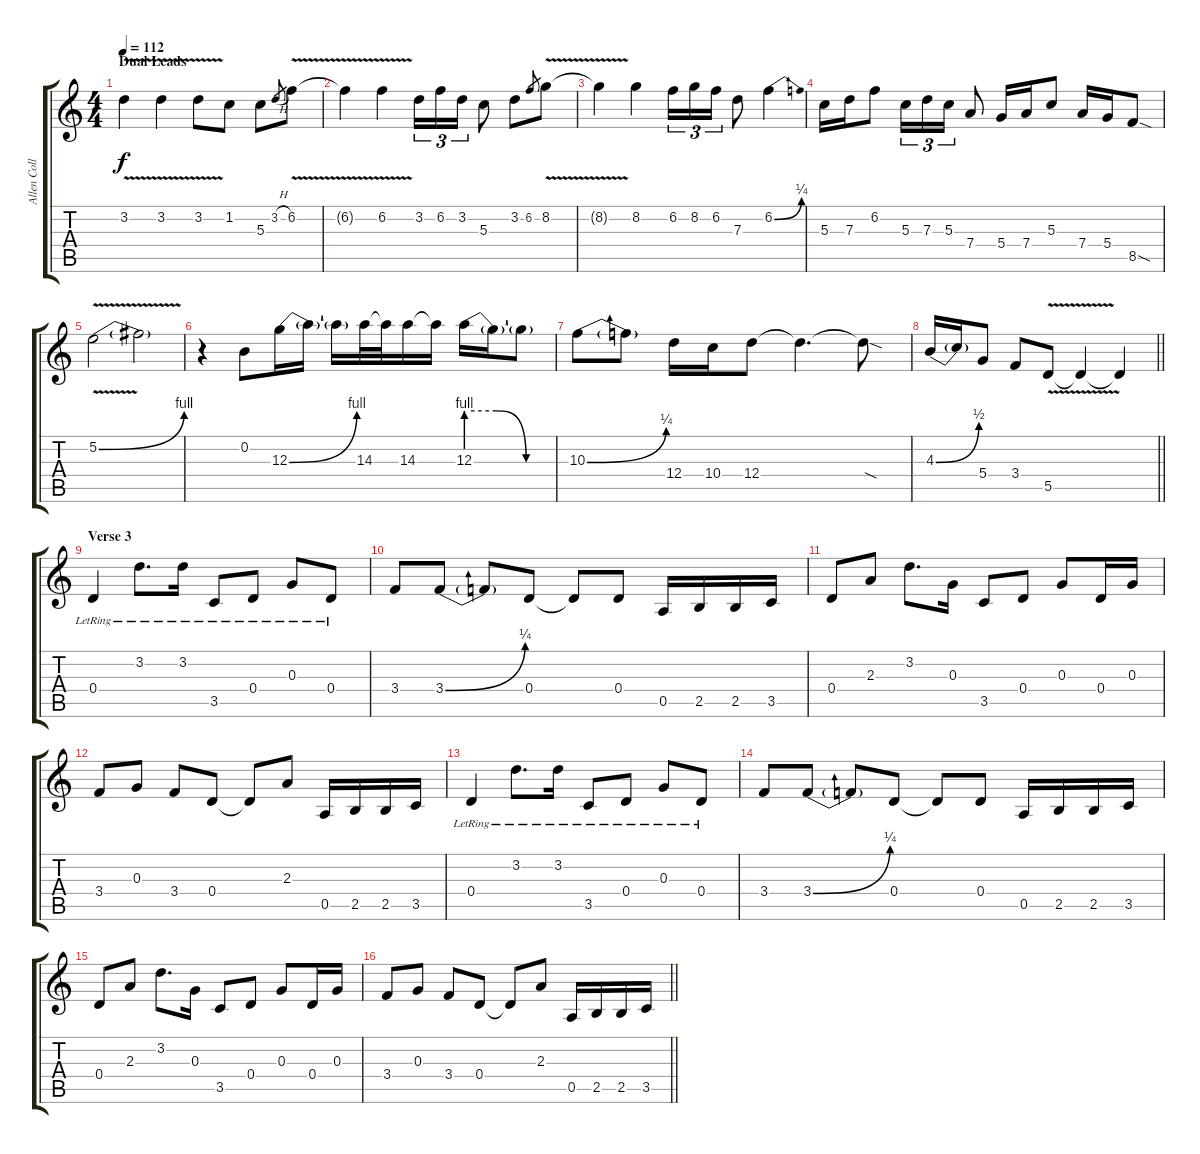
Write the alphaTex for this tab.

\track ("Allen Collins" "Allen Coll") {instrument distortionguitar}
\staff {score tabs}
\tuning (E4 B3 G3 D3 A2 E2) {hide}
\ts (4 4)
\section ("" "Dual Leads")
\tempo 112
\clef g2
\ks c
3.2{v}.4{dy f} 3.2{v}.4 3.2{v}.8 1.2.8 5.3.8 3.2{h}.8{gr} 6.2{v}.8 |
6.2{t}.4 6.2{v}.4 3.2.16{tu (3 2)} 6.2.16{tu (3 2)} 3.2.16{tu (3 2)} 5.3.8 3.2.8 6.2.8{gr} 8.2{v}.8 |
8.2{t}.4 8.2.4 6.2.16{tu (3 2)} 8.2.16{tu (3 2)} 6.2.16{tu (3 2)} 7.3.8 6.2{be (bend 0 0 60 1)}.4 |
5.3.16 7.3.16 6.2.8 5.3.16{tu (3 2)} 7.3.16{tu (3 2)} 5.3.16{tu (3 2)} 7.4.8 5.4.16 7.4.16 5.3.8 7.4.16 5.4.16 8.5{sod}.8 |
5.2{be (bend 0 0 60 4) v}.2 5.2{t}.2 |
r.4 0.2.8 12.3{be (bend 0 0 60 4)}.16 12.3{t}.16 12.3{t}.16 14.3.32 14.3{t}.32 14.3.16 14.3{t}.16 12.3{be (custom 0 4 20 4 40 0 60 0)}.16 12.3{t}.16 12.3{t}.8 |
10.3{be (bend 0 0 60 1)}.8 10.3{t}.8 12.4.16 10.4.16 12.4.8 12.4{t}.4{d} 12.4{sod t}.8 |
\barLineRight lightlight
4.3{be (bend 0 0 60 2)}.16{volume 9} 4.3{t}.16 5.4.8 3.4.8 5.5{v}.8 5.5{t}.4 5.5{t}.4 |
\section ("" "Verse 3")
0.4{lr}.4 3.2{lr}.8{d} 3.2{lr}.16 3.5{lr}.8 0.4{lr}.8 0.3{lr}.8 0.4{lr}.8 |
3.4.8 3.4{be (bend 0 0 60 1)}.8 3.4{t}.8 0.4.8 0.4{t}.8 0.4.8 0.5.16 2.5.16 2.5.16 3.5.16 |
0.4.8 2.3.8 3.2.8{d} 0.3.16 3.5.8 0.4.8 0.3.8 0.4.16 0.3.16 |
3.4.8 0.3.8 3.4.8 0.4.8 0.4{t}.8 2.3.8 0.5.16 2.5.16 2.5.16 3.5.16 |
0.4{lr}.4 3.2{lr}.8{d} 3.2{lr}.16 3.5{lr}.8 0.4{lr}.8 0.3{lr}.8 0.4{lr}.8 |
3.4.8 3.4{be (bend 0 0 60 1)}.8 3.4{t}.8 0.4.8 0.4{t}.8 0.4.8 0.5.16 2.5.16 2.5.16 3.5.16 |
0.4.8 2.3.8 3.2.8{d} 0.3.16 3.5.8 0.4.8 0.3.8 0.4.16 0.3.16 |
\barLineRight lightlight
3.4.8 0.3.8 3.4.8 0.4.8 0.4{t}.8 2.3.8 0.5.16 2.5.16 2.5.16 3.5.16
